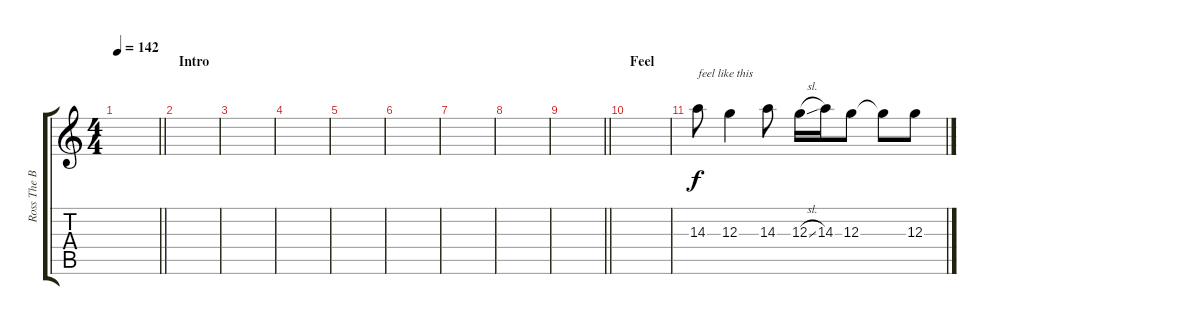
\track ("Ross The Boss-Solo" "Ross The B") {instrument distortionguitar}
\staff {score tabs}
\tuning (E4 B3 G3 D3 A2 E2) {hide}
\ts (4 4)
\tempo 142
\clef g2
\barLineRight lightlight
\ks c
|
\section ("" "Intro")
|
|
|
|
|
|
|
\barLineRight lightlight
|
\section ("" "Feel")
|
14.3.8{txt "feel like this " volume 0} 12.3.4 14.3.8 12.3{sl}.16 14.3.16 12.3.8 12.3{t}.8 12.3.8
